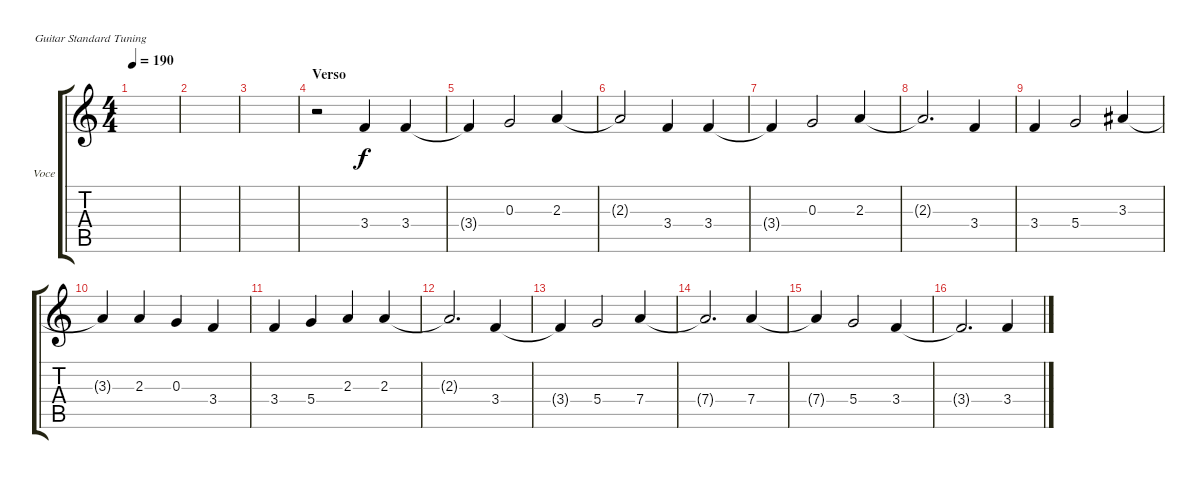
\defaultSystemsLayout 4
\bracketExtendMode groupsimilarinstruments
\firstSystemTrackNameOrientation horizontal
\otherSystemsTrackNameOrientation horizontal
\track ("Cantato" "Voce") {instrument acousticguitarsteel}
\staff {score tabs}
\tuning (E4 B3 G3 D3 A2 E2)
\ts (4 4)
\tempo 190
\clef g2
\scale
0.333333
\ks c
|
\scale
0.333333 |
\scale
0.333333 |
\section ("" "Verso")
\scale
0.333333 r.2 3.4.4 3.4.4 |
\scale
0.333333 3.4{t}.4 0.3.2 2.3.4 |
\scale
0.333333 2.3{t}.2 3.4.4 3.4.4 |
\scale
0.333333 3.4{t}.4 0.3.2 2.3.4 |
\scale
0.333333 2.3{t}.2{d} 3.4.4 |
\scale
0.333333 3.4.4 5.4.2 3.3.4 |
\scale
0.333333 3.3{t}.4 2.3.4 0.3.4 3.4.4 |
\scale
0.333333 3.4.4 5.4.4 2.3.4 2.3.4 |
\scale
0.333333 2.3{t}.2{d} 3.4.4 |
\scale
0.333333 3.4{t}.4 5.4.2 7.4.4 |
\scale
0.333333 7.4{t}.2{d} 7.4.4 |
\scale
0.333333 7.4{t}.4 5.4.2 3.4.4 |
\scale
0.333333 3.4{t}.2{d} 3.4.4
